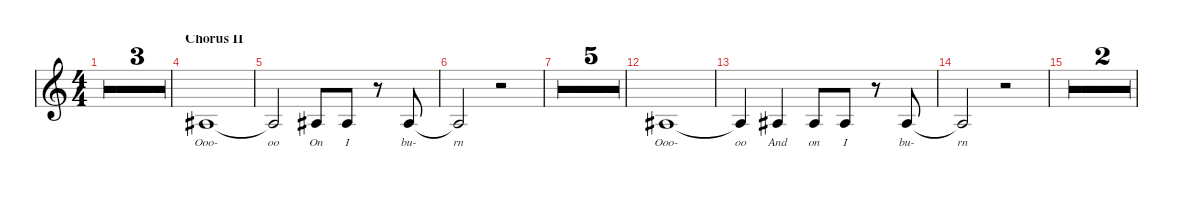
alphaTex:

\defaultSystemsLayout 4
\hideDynamics
\bracketExtendMode nobrackets
\singleTrackTrackNamePolicy hidden
\multiTrackTrackNamePolicy hidden
\otherSystemsTrackNameOrientation horizontal
\track ("V. Harmony 2" "sng.") {multiBarRest instrument voiceoohs}
\staff {score}
\tuning (Eb4 Bb3 Gb3 Db3 Ab2 Eb2)
\ts (4 4)
\tempo 208
\clef g2
\ks c
r.1{dy mf beam Down} |
r.1{beam Down} |
r.1{beam Down} |
\section ("" "Chorus II")
4.3{acc #}.1{lyrics (0 "Ooo-") lyrics (1 "") lyrics (2 "") lyrics (3 "") lyrics (4 "") beam Up} |
4.3{t acc #}.2{lyrics (0 "oo") lyrics (1 "") lyrics (2 "") lyrics (3 "") lyrics (4 "") beam Up} 4.3{acc #}.8{lyrics (0 "On") lyrics (1 "") lyrics (2 "") lyrics (3 "") lyrics (4 "") beam Up} 4.3{acc #}.8{lyrics (0 "I") lyrics (1 "") lyrics (2 "") lyrics (3 "") lyrics (4 "") beam Up} r.8{beam Up} 4.3{acc #}.8{lyrics (0 "bu-") lyrics (1 "") lyrics (2 "") lyrics (3 "") lyrics (4 "") beam Up} |
4.3{t acc #}.2{lyrics (0 "rn") lyrics (1 "") lyrics (2 "") lyrics (3 "") lyrics (4 "") beam Up} r.2{beam Up} |
r.1{beam Down} |
r.1{beam Down} |
r.1{beam Down} |
r.1{beam Down} |
r.1{beam Down} |
4.3{acc #}.1{lyrics (0 "Ooo-") lyrics (1 "") lyrics (2 "") lyrics (3 "") lyrics (4 "") beam Up} |
4.3{t acc #}.4{lyrics (0 "oo") lyrics (1 "") lyrics (2 "") lyrics (3 "") lyrics (4 "") beam Up} 4.3{acc #}.4{lyrics (0 "And") lyrics (1 "") lyrics (2 "") lyrics (3 "") lyrics (4 "") beam Up} 4.3{acc #}.8{lyrics (0 "on") lyrics (1 "") lyrics (2 "") lyrics (3 "") lyrics (4 "") beam Up} 4.3{acc #}.8{lyrics (0 "I") lyrics (1 "") lyrics (2 "") lyrics (3 "") lyrics (4 "") beam Up} r.8{beam Up} 4.3{acc #}.8{lyrics (0 "bu-") lyrics (1 "") lyrics (2 "") lyrics (3 "") lyrics (4 "") beam Up} |
4.3{t acc #}.2{lyrics (0 "rn") lyrics (1 "") lyrics (2 "") lyrics (3 "") lyrics (4 "") beam Up} r.2{beam Up} |
r.1{beam Down} |
r.1{beam Down}
